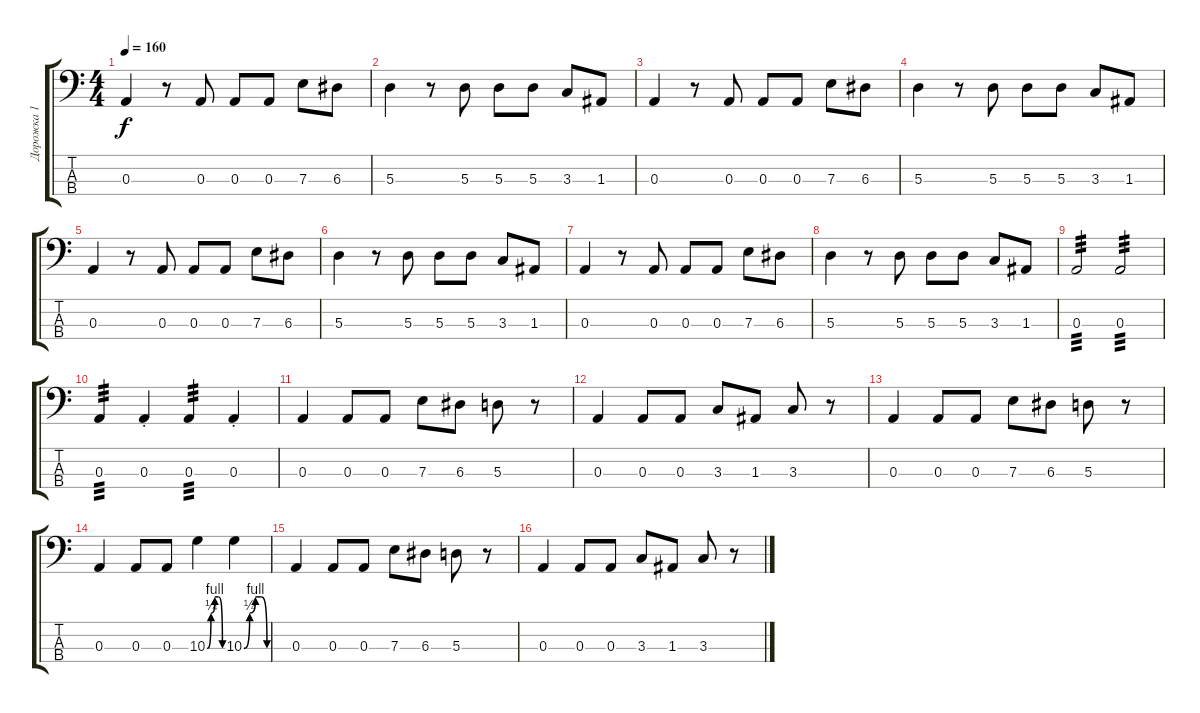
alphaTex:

\track ("Дорожка 1" "Дорожка 1") {instrument electricbasspick}
\staff {score tabs}
\tuning (G2 D2 A1 E1) {hide}
\ts (4 4)
\tempo 160
\clef f4
\ks c
0.3.4{dy f instrument electricbasspick} r.8 0.3.8 0.3.8 0.3.8 7.3.8 6.3.8 |
5.3.4 r.8 5.3.8 5.3.8 5.3.8 3.3.8 1.3.8 |
0.3.4 r.8 0.3.8 0.3.8 0.3.8 7.3.8 6.3.8 |
5.3.4 r.8 5.3.8 5.3.8 5.3.8 3.3.8 1.3.8 |
0.3.4 r.8 0.3.8 0.3.8 0.3.8 7.3.8 6.3.8 |
5.3.4 r.8 5.3.8 5.3.8 5.3.8 3.3.8 1.3.8 |
0.3.4 r.8 0.3.8 0.3.8 0.3.8 7.3.8 6.3.8 |
5.3.4 r.8 5.3.8 5.3.8 5.3.8 3.3.8 1.3.8 |
0.3.2{tp 3} 0.3.2{tp 3} |
0.3.4{tp 3} 0.3{st}.4 0.3.4{tp 3} 0.3{st}.4 |
0.3.4 0.3.8 0.3.8 7.3.8 6.3.8 5.3.8 r.8 |
0.3.4 0.3.8 0.3.8 3.3.8 1.3.8 3.3.8 r.8 |
0.3.4 0.3.8 0.3.8 7.3.8 6.3.8 5.3.8 r.8 |
0.3.4 0.3.8 0.3.8 10.3{be (custom 0 0 15 1 30 4 45 4 60 0)}.4 10.3{be (custom 0 0 15 1 30 4 45 4 60 0)}.4 |
0.3.4 0.3.8 0.3.8 7.3.8 6.3.8 5.3.8 r.8 |
0.3.4 0.3.8 0.3.8 3.3.8 1.3.8 3.3.8 r.8
